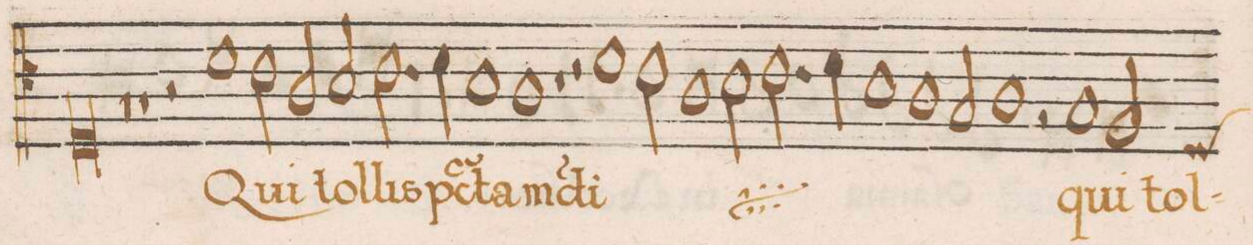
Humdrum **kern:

**kern	**text
*I"TENOR	*
*clefC4	*
*k[]	*
*met(c|)	*
*M2/1	*
0D	-i
*	*Xij
=12	=12
0r	.
=13	=13
1r	.
2r	.
1d	Qui
=14	=14
2c\	tol-
2A/	-lis
2B/	p(e)c-
=15	=15
2.c\	-(ca)-
4d\	-ta
1B	m(un)-
=16	=16
1A	-di
1r	.
=17	=17
2r	.
*	*ij
1d	qui
2c\	tol-
=18	=18
1A	-lis
2B\	p(e)c-
2.c\	-(ca)-
=19	=19
4d\	.
1B	-ta
1A	m(un)-
=20	=20
2G/	.
1A	-di
*	*Xij
=21	=21
2r	.
1G	qui
*custos:D	*
2F/	tol-
=22	=22
*-	*-
